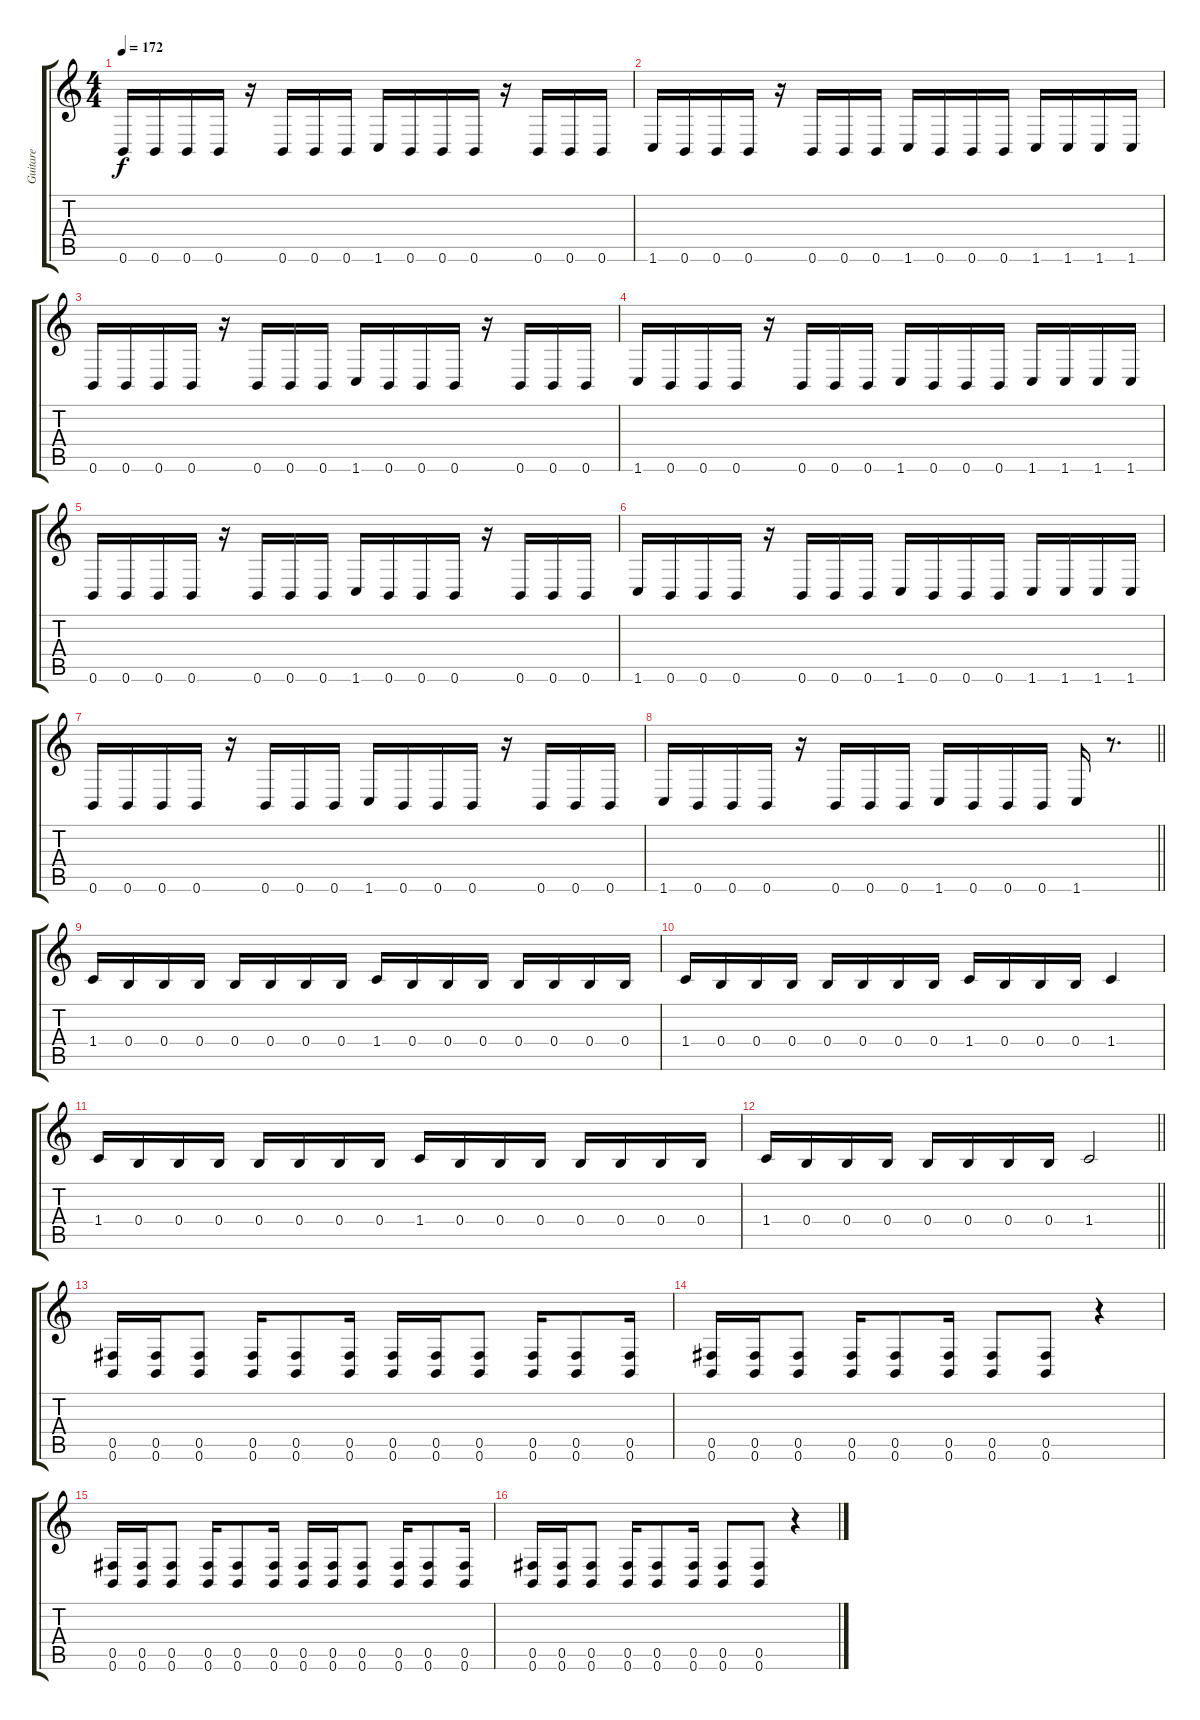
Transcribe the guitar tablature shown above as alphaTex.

\track ("Guitare" "Guitare") {instrument distortionguitar}
\staff {score tabs}
\tuning (B3 Gb3 D3 B2 Gb2 B1) {hide}
\ts (4 4)
\tempo 172
\clef g2
\ks c
0.6.16{dy f} 0.6.16 0.6.16 0.6.16 r.16 0.6.16 0.6.16 0.6.16 1.6.16 0.6.16 0.6.16 0.6.16 r.16 0.6.16 0.6.16 0.6.16 |
1.6.16 0.6.16 0.6.16 0.6.16 r.16 0.6.16 0.6.16 0.6.16 1.6.16 0.6.16 0.6.16 0.6.16 1.6.16 1.6.16 1.6.16 1.6.16 |
0.6.16 0.6.16 0.6.16 0.6.16 r.16 0.6.16 0.6.16 0.6.16 1.6.16 0.6.16 0.6.16 0.6.16 r.16 0.6.16 0.6.16 0.6.16 |
1.6.16 0.6.16 0.6.16 0.6.16 r.16 0.6.16 0.6.16 0.6.16 1.6.16 0.6.16 0.6.16 0.6.16 1.6.16 1.6.16 1.6.16 1.6.16 |
0.6.16 0.6.16 0.6.16 0.6.16 r.16 0.6.16 0.6.16 0.6.16 1.6.16 0.6.16 0.6.16 0.6.16 r.16 0.6.16 0.6.16 0.6.16 |
1.6.16 0.6.16 0.6.16 0.6.16 r.16 0.6.16 0.6.16 0.6.16 1.6.16 0.6.16 0.6.16 0.6.16 1.6.16 1.6.16 1.6.16 1.6.16 |
0.6.16 0.6.16 0.6.16 0.6.16 r.16 0.6.16 0.6.16 0.6.16 1.6.16 0.6.16 0.6.16 0.6.16 r.16 0.6.16 0.6.16 0.6.16 |
\barLineRight lightlight
1.6.16 0.6.16 0.6.16 0.6.16 r.16 0.6.16 0.6.16 0.6.16 1.6.16 0.6.16 0.6.16 0.6.16 1.6.16 r.8{d} |
1.4.16 0.4.16 0.4.16 0.4.16 0.4.16 0.4.16 0.4.16 0.4.16 1.4.16 0.4.16 0.4.16 0.4.16 0.4.16 0.4.16 0.4.16 0.4.16 |
1.4.16 0.4.16 0.4.16 0.4.16 0.4.16 0.4.16 0.4.16 0.4.16 1.4.16 0.4.16 0.4.16 0.4.16 1.4.4 |
1.4.16 0.4.16 0.4.16 0.4.16 0.4.16 0.4.16 0.4.16 0.4.16 1.4.16 0.4.16 0.4.16 0.4.16 0.4.16 0.4.16 0.4.16 0.4.16 |
\barLineRight lightlight
1.4.16 0.4.16 0.4.16 0.4.16 0.4.16 0.4.16 0.4.16 0.4.16 1.4.2 |
(0.5 0.6).16 (0.5 0.6).16 (0.5 0.6).8 (0.5 0.6).16 (0.5 0.6).8 (0.5 0.6).16 (0.5 0.6).16 (0.5 0.6).16 (0.5 0.6).8 (0.5 0.6).16 (0.5 0.6).8 (0.5 0.6).16 |
(0.5 0.6).16 (0.5 0.6).16 (0.5 0.6).8 (0.5 0.6).16 (0.5 0.6).8 (0.5 0.6).16 (0.5 0.6).8 (0.5 0.6).8 r.4 |
(0.5 0.6).16 (0.5 0.6).16 (0.5 0.6).8 (0.5 0.6).16 (0.5 0.6).8 (0.5 0.6).16 (0.5 0.6).16 (0.5 0.6).16 (0.5 0.6).8 (0.5 0.6).16 (0.5 0.6).8 (0.5 0.6).16 |
(0.5 0.6).16 (0.5 0.6).16 (0.5 0.6).8 (0.5 0.6).16 (0.5 0.6).8 (0.5 0.6).16 (0.5 0.6).8 (0.5 0.6).8 r.4
